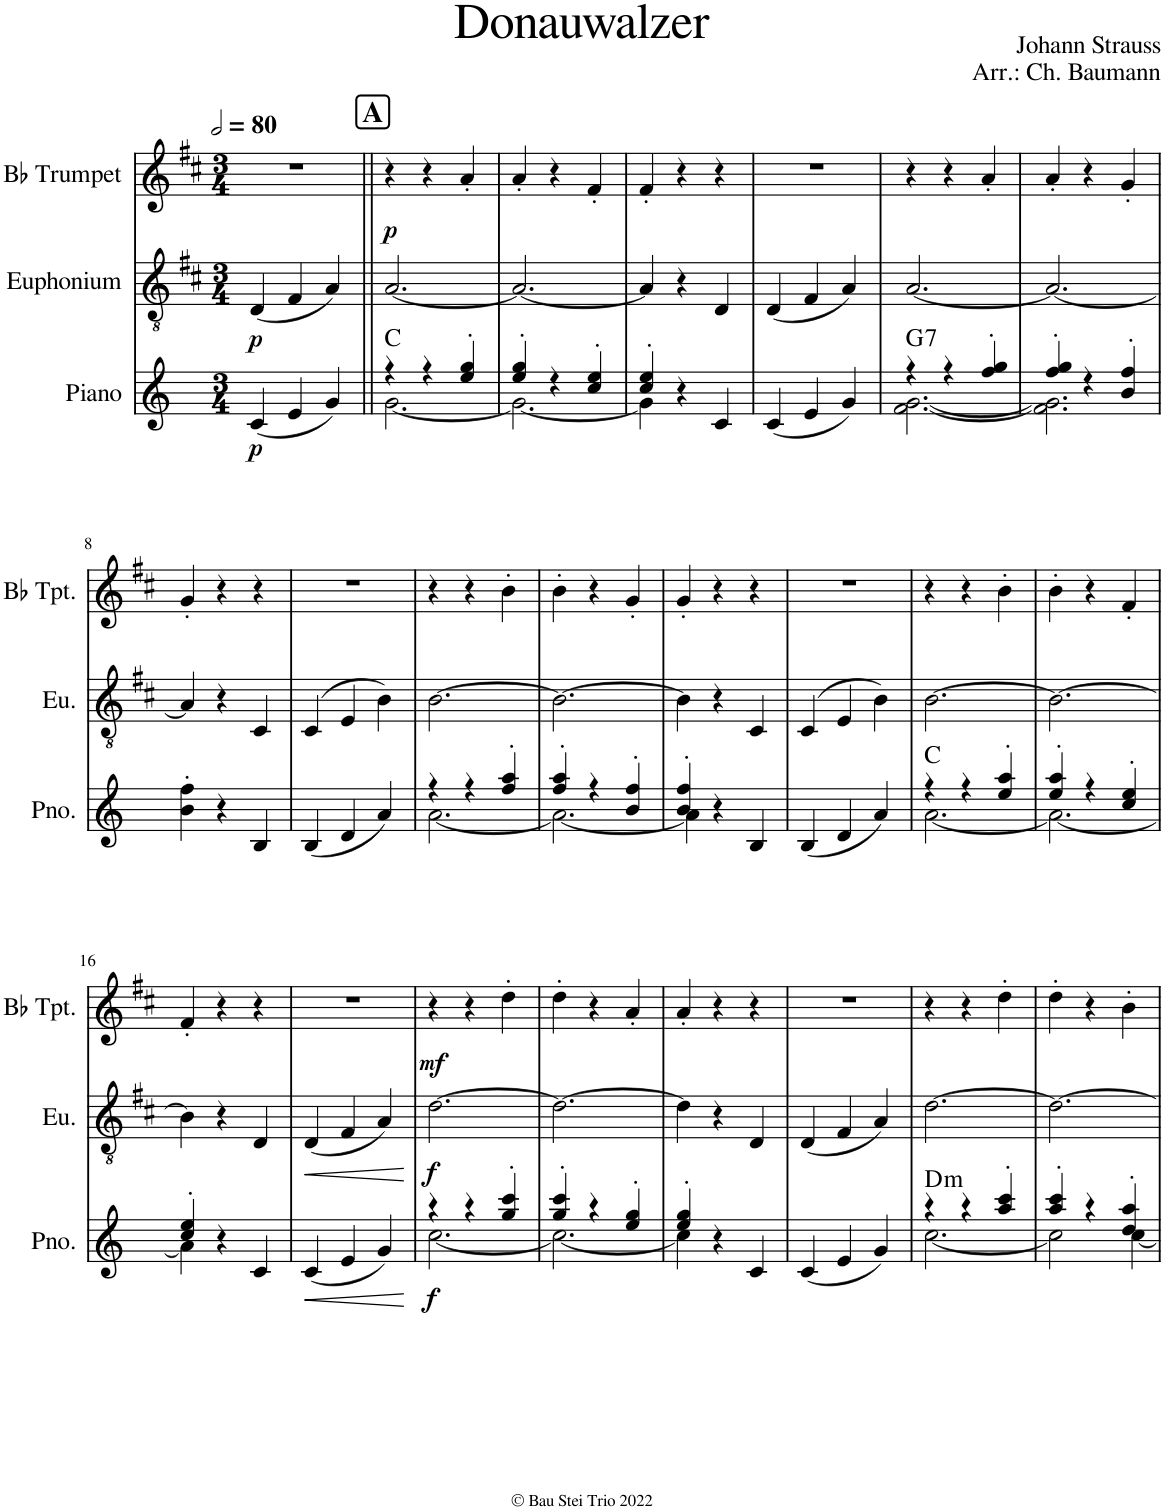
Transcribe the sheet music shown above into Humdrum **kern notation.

**kern	**dynam	**harte	**kern	**dynam	**kern	**dynam
*part3	*part3	*part3	*part2	*part2	*part1	*part1
*staff3	*staff3	*	*staff2	*staff2	*staff1	*staff1
*I"Piano	*	*	*I"Euphonium	*	*I"Bb Trumpet	*
*I'Pno.	*	*	*I'Eu.	*	*I'Bb Tpt.	*
*clefG2	*	*	*clefGv2	*	*clefG2	*
*	*	*	*Trd1c2	*	*Trd1c2	*
*k[]	*	*	*k[f#c#]	*	*k[f#c#]	*
*M3/4	*	*	*M3/4	*	*M3/4	*
*MM160	*	*	*MM160	*	*MM160	*
=1	=1	=1	=1	=1	=1	=1
!	!LO:DY:b	!	!	!LO:DY:b	!	!
(4c/	p	.	(4D/	p	2.r	.
4e/	.	.	4F#/	.	.	.
4g/)	.	.	4A/)	.	.	.
!!LO:REH:place=s1:a:B:cj:fs=14:t=A
=2||	=2||	=2||	=2||	=2||	=2||	=2||
*^	*	*	*	*	*	*
!	!	!	!	!	!	!	!LO:DY:b
4r	[2.g\	.	C:maj	[2.A/	.	4r	p
4r	.	.	.	.	.	4r	.
4ee/' 4gg/'	.	.	.	.	.	4a'/	.
=3	=3	=3	=3	=3	=3	=3	=3
4ee/' 4gg/'	2.g\_	.	.	2.A/_	.	4a'/	.
4r	.	.	.	.	.	4r	.
4cc/' 4ee/'	.	.	.	.	.	4f#'/	.
=4	=4	=4	=4	=4	=4	=4	=4
4cc/' 4ee/'	4g\]	.	.	4A/]	.	4f#'/	.
4r	2ryy	.	.	4r	.	4r	.
4c/	.	.	.	4D/	.	4r	.
*v	*v	*	*	*	*	*	*
=5	=5	=5	=5	=5	=5	=5
(4c/	.	.	(4D/	.	2.r	.
4e/	.	.	4F#/	.	.	.
4g/)	.	.	4A/)	.	.	.
=6	=6	=6	=6	=6	=6	=6
*^	*	*	*	*	*	*
!	!	!	!LO:H:kt=7	!	!	!	!
4r	[2.f\ [2.g\	.	G:7	[2.A/	.	4r	.
4r	.	.	.	.	.	4r	.
4ff/' 4gg/'	.	.	.	.	.	4a'/	.
=7	=7	=7	=7	=7	=7	=7	=7
4ff/' 4gg/'	2.f\] 2.g\]	.	.	2.A/_	.	4a'/	.
4r	.	.	.	.	.	4r	.
4b/' 4ff/'	.	.	.	.	.	4g'/	.
*v	*v	*	*	*	*	*	*
!!LO:LB:g=z
=8	=8	=8	=8	=8	=8	=8
4b\' 4ff\'	.	.	4A/]	.	4g'/	.
4r	.	.	4r	.	4r	.
4B/	.	.	4C#/	.	4r	.
=9	=9	=9	=9	=9	=9	=9
(4B/	.	.	(4C#/	.	2.r	.
4d/	.	.	4E/	.	.	.
4a/)	.	.	4B\)	.	.	.
=10	=10	=10	=10	=10	=10	=10
*^	*	*	*	*	*	*
4r	[2.a\	.	.	[2.B\	.	4r	.
4r	.	.	.	.	.	4r	.
4ff/' 4aa/'	.	.	.	.	.	4b'\	.
=11	=11	=11	=11	=11	=11	=11	=11
4ff/' 4aa/'	2.a\_	.	.	2.B\_	.	4b'\	.
4r	.	.	.	.	.	4r	.
4b/' 4ff/'	.	.	.	.	.	4g'/	.
=12	=12	=12	=12	=12	=12	=12	=12
4b/' 4ff/'	4a\]	.	.	4B\]	.	4g'/	.
4r	2ryy	.	.	4r	.	4r	.
4B/	.	.	.	4C#/	.	4r	.
*v	*v	*	*	*	*	*	*
=13	=13	=13	=13	=13	=13	=13
(4B/	.	.	(4C#/	.	2.r	.
4d/	.	.	4E/	.	.	.
4a/)	.	.	4B\)	.	.	.
=14	=14	=14	=14	=14	=14	=14
*^	*	*	*	*	*	*
4r	[2.a\	.	C:maj	[2.B\	.	4r	.
4r	.	.	.	.	.	4r	.
4ee/' 4aa/'	.	.	.	.	.	4b'\	.
=15	=15	=15	=15	=15	=15	=15	=15
4ee/' 4aa/'	2.a\_	.	.	2.B\_	.	4b'\	.
4r	.	.	.	.	.	4r	.
4cc/' 4ee/'	.	.	.	.	.	4f#'/	.
!!LO:LB:g=z
=16	=16	=16	=16	=16	=16	=16	=16
4cc/' 4ee/'	4a\]	.	.	4B\]	.	4f#'/	.
4r	2ryy	.	.	4r	.	4r	.
4c/	.	.	.	4D/	.	4r	.
*v	*v	*	*	*	*	*	*
=17	=17	=17	=17	=17	=17	=17
!	!LO:HP:b	!	!	!LO:HP:b	!	!
(4c/	<	.	(4D/	<	2.r	.
4e/	.	.	4F#/	.	.	.
4g/)	.	.	4A/)	.	.	.
.	[	.	.	[	.	.
=18	=18	=18	=18	=18	=18	=18
*^	*	*	*	*	*	*
!	!	!LO:DY:b	!	!	!LO:DY:b	!	!LO:DY:b
4r	[2.cc\	f	.	[2.d\	f	4r	mf
4r	.	.	.	.	.	4r	.
4gg/' 4ccc/'	.	.	.	.	.	4dd'\	.
=19	=19	=19	=19	=19	=19	=19	=19
4gg/' 4ccc/'	2.cc\_	.	.	2.d\_	.	4dd'\	.
4r	.	.	.	.	.	4r	.
4ee/' 4gg/'	.	.	.	.	.	4a'/	.
=20	=20	=20	=20	=20	=20	=20	=20
4ee/' 4gg/'	4cc\]	.	.	4d\]	.	4a'/	.
4r	2ryy	.	.	4r	.	4r	.
4c/	.	.	.	4D/	.	4r	.
*v	*v	*	*	*	*	*	*
=21	=21	=21	=21	=21	=21	=21
(4c/	.	.	(4D/	.	2.r	.
4e/	.	.	4F#/	.	.	.
4g/)	.	.	4A/)	.	.	.
=22	=22	=22	=22	=22	=22	=22
*^	*	*	*	*	*	*
!	!	!	!LO:H:kt=m	!	!	!	!
4r	[2.cc\	.	D:min	[2.d\	.	4r	.
4r	.	.	.	.	.	4r	.
4aa/' 4ccc/'	.	.	.	.	.	4dd'\	.
=23	=23	=23	=23	=23	=23	=23	=23
4aa/' 4ccc/'	2cc\]	.	.	2.d\_	.	4dd'\	.
4r	.	.	.	.	.	4r	.
4dd/' 4aa/'	[4cc\	.	.	.	.	4b'\	.
*v	*v	*	*	*	*	*	*
=	=	=	=	=	=	=
*-	*-	*-	*-	*-	*-	*-
